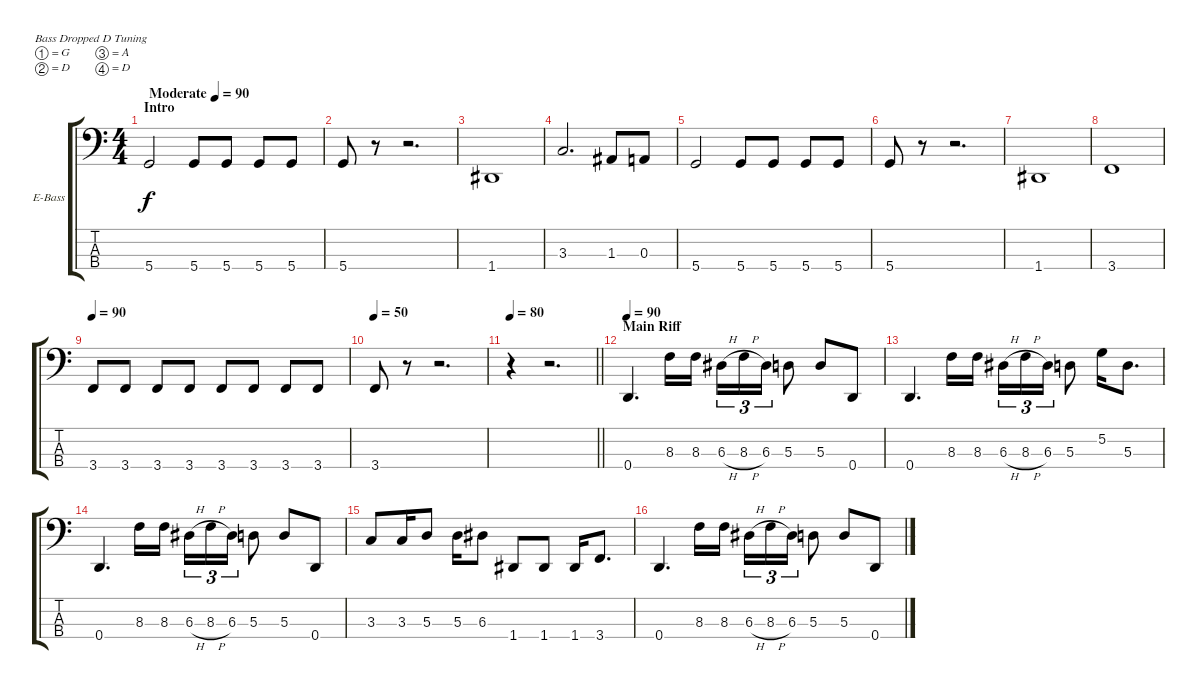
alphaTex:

\bracketExtendMode groupsimilarinstruments
\firstSystemTrackNameOrientation horizontal
\otherSystemsTrackNameOrientation horizontal
\track ("Track 8" "E-Bass") {instrument electricbassfinger}
\staff {score tabs}
\tuning (G2 D2 A1 D1)
\ts (4 4)
\beaming (8 2 2 2 2)
\section ("" "Intro")
\tempo (90 "Moderate")
\clef f4
\ks c
5.4.2{dy f instrument electricbassfinger} 5.4.8 5.4.8 5.4.8 5.4.8 |
5.4.8 r.8 r.2{d} |
1.4.1 |
3.3.2{d} 1.3.8 0.3.8 |
5.4.2 5.4.8 5.4.8 5.4.8 5.4.8 |
5.4.8 r.8 r.2{d} |
1.4.1 |
3.4.1 |
\tempo 90
3.4.8 3.4.8 3.4.8 3.4.8 3.4.8 3.4.8 3.4.8 3.4.8 |
\tempo 50
3.4.8 r.8 r.2{d} |
\tempo 80
\barLineRight lightlight
r.4 r.2{d} |
\section ("" "Main Riff")
\tempo 90
0.4.4{d} 8.3.16 8.3.16 6.3{h}.16{tu (3 2)} 8.3{h}.16{tu (3 2)} 6.3.16{tu (3 2)} 5.3.8 5.3.8 0.4.8 |
0.4.4{d} 8.3.16 8.3.16 6.3{h}.16{tu (3 2)} 8.3{h}.16{tu (3 2)} 6.3.16{tu (3 2)} 5.3.8 5.2.16 5.3.8{d} |
0.4.4{d} 8.3.16 8.3.16 6.3{h}.16{tu (3 2)} 8.3{h}.16{tu (3 2)} 6.3.16{tu (3 2)} 5.3.8 5.3.8 0.4.8 |
3.3.8 3.3.16 5.3.8 5.3.16 6.3.8 1.4.8 1.4.8 1.4.16 3.4.8{d} |
0.4.4{d} 8.3.16 8.3.16 6.3{h}.16{tu (3 2)} 8.3{h}.16{tu (3 2)} 6.3.16{tu (3 2)} 5.3.8 5.3.8 0.4.8
